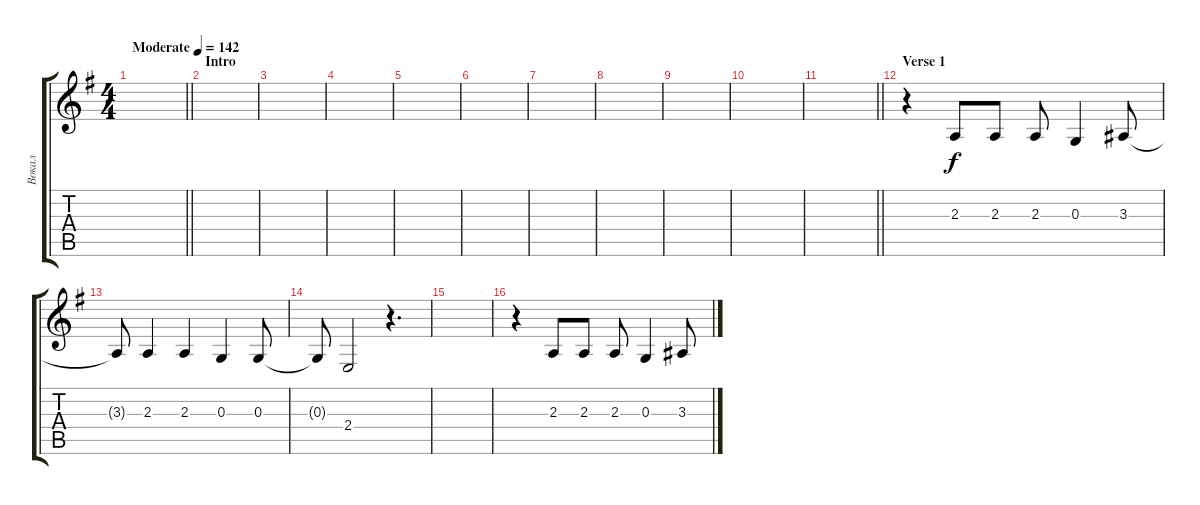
\track ("Вокал" "Вокал") {instrument trumpet}
\staff {score tabs}
\tuning (E4 B3 G3 D3 A2 E2) {hide}
\ts (4 4)
\tempo (142 "Moderate")
\clef g2
\barLineRight lightlight
\ks eminor
|
\section ("" "Intro")
|
|
|
|
|
|
|
|
|
\barLineRight lightlight
|
\section ("" "Verse 1")
r.4 2.3.8 2.3.8 2.3.8 0.3.4 3.3.8 |
3.3{t}.8 2.3.4 2.3.4 0.3.4 0.3.8 |
0.3{t}.8 2.4.2 r.4{d} |
|
r.4 2.3.8 2.3.8 2.3.8 0.3.4 3.3.8
